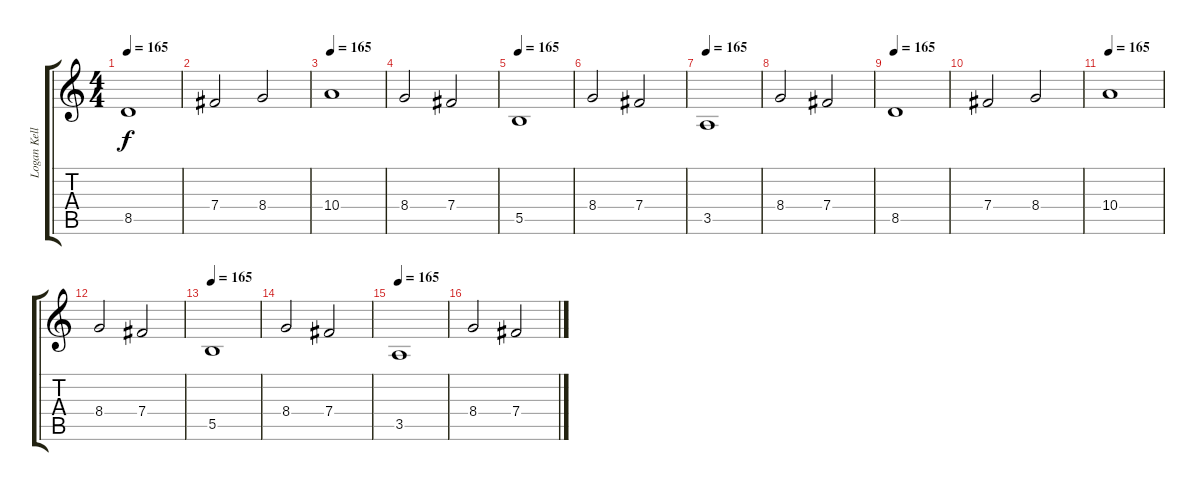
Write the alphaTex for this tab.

\track ("Logan Kelly" "Logan Kell") {instrument distortionguitar}
\staff {score tabs}
\tuning (Db4 Ab3 E3 B2 Gb2 B1) {hide}
\ts (4 4)
\tempo 165
\clef g2
\ks c
8.5.1{dy f} |
7.4.2 8.4.2 |
\tempo 165
10.4.1 |
8.4.2 7.4.2 |
\tempo 165
5.5.1 |
8.4.2 7.4.2 |
\tempo 165
3.5.1 |
8.4.2 7.4.2 |
\tempo 165
8.5.1 |
7.4.2 8.4.2 |
\tempo 165
10.4.1 |
8.4.2 7.4.2 |
\tempo 165
5.5.1 |
8.4.2 7.4.2 |
\tempo 165
3.5.1 |
8.4.2 7.4.2
